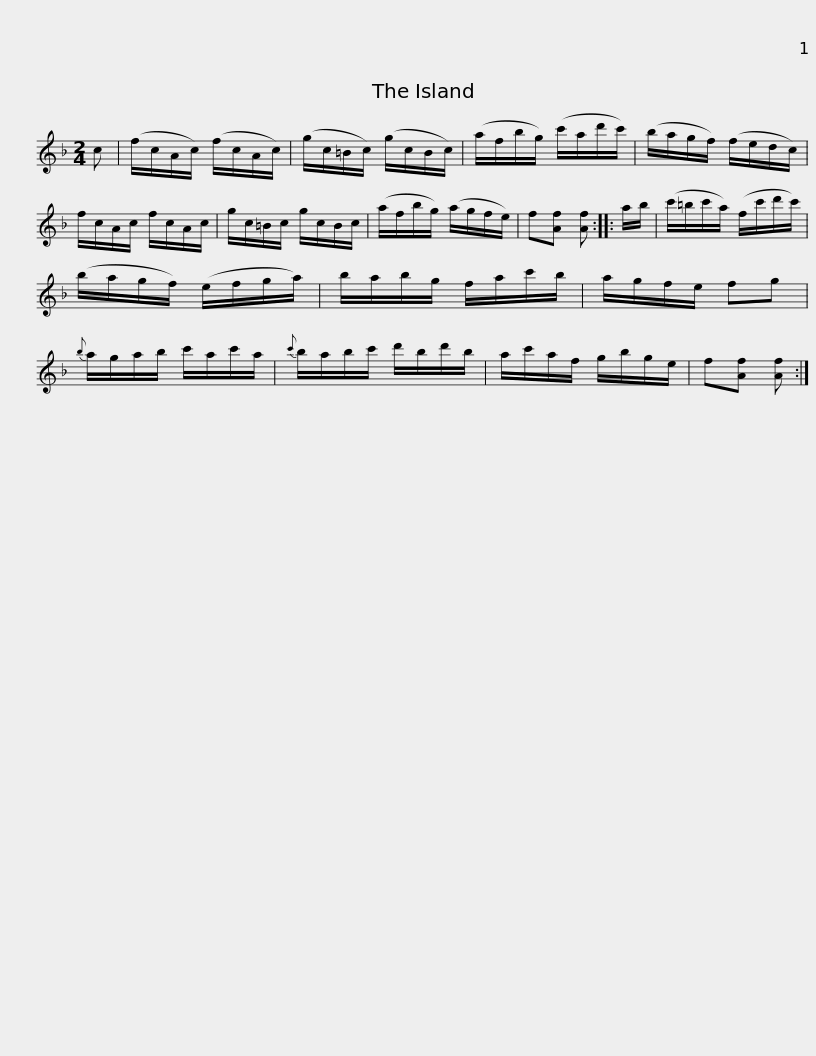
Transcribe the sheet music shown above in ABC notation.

X:1
L:1/8
M:2/4
I:linebreak $
K:F
V:1 treble
V:1
 c | (f/c/A/c/) (f/c/A/c/) | (g/c/=B/c/) (g/c/B/c/) | (a/f/b/g/) (c'/a/d'/c'/) | (b/a/g/f/) (f/e/d/c/) | %5
 f/c/A/c/ f/c/A/c/ |$ g/c/=B/c/ g/c/B/c/ | (a/f/b/g/) (a/g/f/e/) | f[Af] [Af] :: a/b/ | %10
 (c'/=b/c'/a/) (f/c'/d'/c'/) | (b/a/g/f/) (e/f/g/a/) |$ b/a/b/g/ f/a/c'/b/ | a/g/f/e/ fg |{b} a/g/a/b/ c'/a/c'/a/ | %15
{c'} b/a/b/c'/ d'/b/d'/b/ | a/c'/a/f/ g/b/g/e/ |$ f[Af] [Af] :| %18
